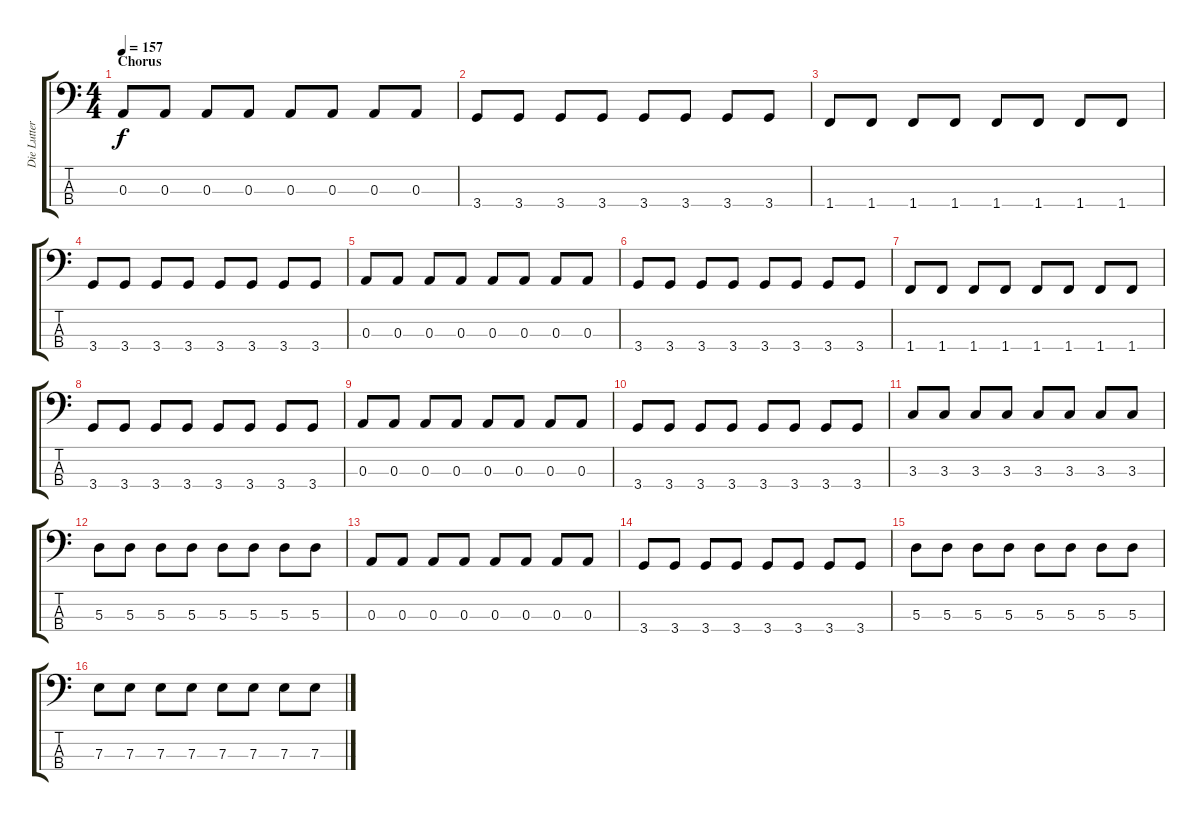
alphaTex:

\track ("Die Lutter" "Die Lutter") {instrument electricbasspick}
\staff {score tabs}
\tuning (G2 D2 A1 E1) {hide}
\ts (4 4)
\section ("" "Chorus")
\tempo 157
\clef f4
\ks c
0.3.8{dy f} 0.3.8 0.3.8 0.3.8 0.3.8 0.3.8 0.3.8 0.3.8 |
3.4.8 3.4.8 3.4.8 3.4.8 3.4.8 3.4.8 3.4.8 3.4.8 |
1.4.8 1.4.8 1.4.8 1.4.8 1.4.8 1.4.8 1.4.8 1.4.8 |
3.4.8 3.4.8 3.4.8 3.4.8 3.4.8 3.4.8 3.4.8 3.4.8 |
0.3.8 0.3.8 0.3.8 0.3.8 0.3.8 0.3.8 0.3.8 0.3.8 |
3.4.8 3.4.8 3.4.8 3.4.8 3.4.8 3.4.8 3.4.8 3.4.8 |
1.4.8 1.4.8 1.4.8 1.4.8 1.4.8 1.4.8 1.4.8 1.4.8 |
3.4.8 3.4.8 3.4.8 3.4.8 3.4.8 3.4.8 3.4.8 3.4.8 |
0.3.8 0.3.8 0.3.8 0.3.8 0.3.8 0.3.8 0.3.8 0.3.8 |
3.4.8 3.4.8 3.4.8 3.4.8 3.4.8 3.4.8 3.4.8 3.4.8 |
3.3.8 3.3.8 3.3.8 3.3.8 3.3.8 3.3.8 3.3.8 3.3.8 |
5.3.8 5.3.8 5.3.8 5.3.8 5.3.8 5.3.8 5.3.8 5.3.8 |
0.3.8 0.3.8 0.3.8 0.3.8 0.3.8 0.3.8 0.3.8 0.3.8 |
3.4.8 3.4.8 3.4.8 3.4.8 3.4.8 3.4.8 3.4.8 3.4.8 |
5.3.8 5.3.8 5.3.8 5.3.8 5.3.8 5.3.8 5.3.8 5.3.8 |
7.3.8 7.3.8 7.3.8 7.3.8 7.3.8 7.3.8 7.3.8 7.3.8
